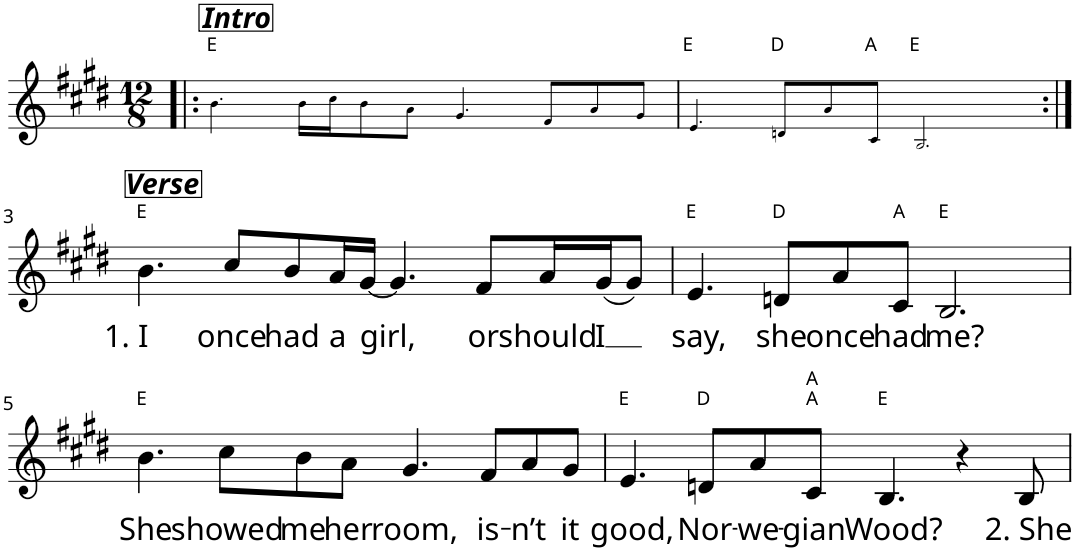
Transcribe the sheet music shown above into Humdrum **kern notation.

**kern	**text	**harte
*part1	*part1	*part1
*staff1	*staff1	*
*I"Piano	*	*
*I'Pno	*	*
*clefG2	*	*
*k[f#c#g#d#]	*	*
*M12/8	*	*
=1!|:	=1!|:	=1!|:
!LO:TX:a:Bi:t=Intro	!	!
4.b!\	.	E:maj
16b!\LL	.	.
16cc#!\J	.	.
8b!\	.	.
8a!\J	.	.
4.g#!/	.	.
8f#!/L	.	.
8a!/	.	.
8g#!/J	.	.
=2	=2	=2
4.e!/	.	E:maj
8dn!/L	.	D:maj
8a!/	.	.
8c#!/J	.	A:maj
2.B!/	.	E:maj
!!LO:LB:g=z
=3:|!	=3:|!	=3:|!
!LO:TX:a:Bi:t=Verse	!	!
!	!LO:LY:b	!
4.b\	1. I	E:maj
!	!LO:LY:b	!
8cc#/L	once	.
!	!LO:LY:b	!
8b/	had	.
!	!LO:LY:b	!
16a/L	a	.
!	!LO:LY:b	!
[16g#/JJ	girl,	.
4.g#/]	.	.
!	!LO:LY:b	!
8f#/L	or	.
!	!LO:LY:b	!
16a/L	should	.
!	!LO:LY:b	!
(16g#/J	I	.
8g#/J)	.	.
=4	=4	=4
!	!LO:LY:b	!
4.e/	say,	E:maj
!	!LO:LY:b	!
8dn/L	she	D:maj
!	!LO:LY:b	!
8a/	once	.
!	!LO:LY:b	!
8c#/J	had	A:maj
!	!LO:LY:b	!
2.B/	me?	E:maj
!!LO:LB:g=z
=5	=5	=5
!	!LO:LY:b	!
4.b\	She	E:maj
!	!LO:LY:b	!
8cc#\L	showed	.
!	!LO:LY:b	!
8b\	me	.
!	!LO:LY:b	!
8a\J	her	.
!	!LO:LY:b	!
4.g#/	room,	.
!	!LO:LY:b	!
8f#/L	is-	.
!	!LO:LY:b	!
8a/	-n’t	.
!	!LO:LY:b	!
8g#/J	-it	.
=6	=6	=6
!	!LO:LY:b	!
4.e/	good,	E:maj
!	!LO:LY:b	!
8dn/L	Nor-	D:maj
!	!LO:LY:b	!
8a/	-we-	.
!	!LO:LY:b	!
8c#/J	-gian	A:maj A:maj
!	!LO:LY:b	!
4.B/	-Wood?	E:maj
4r	.	.
!	!LO:LY:b	!
8B/	2. She	.
=	=	=
*-	*-	*-
